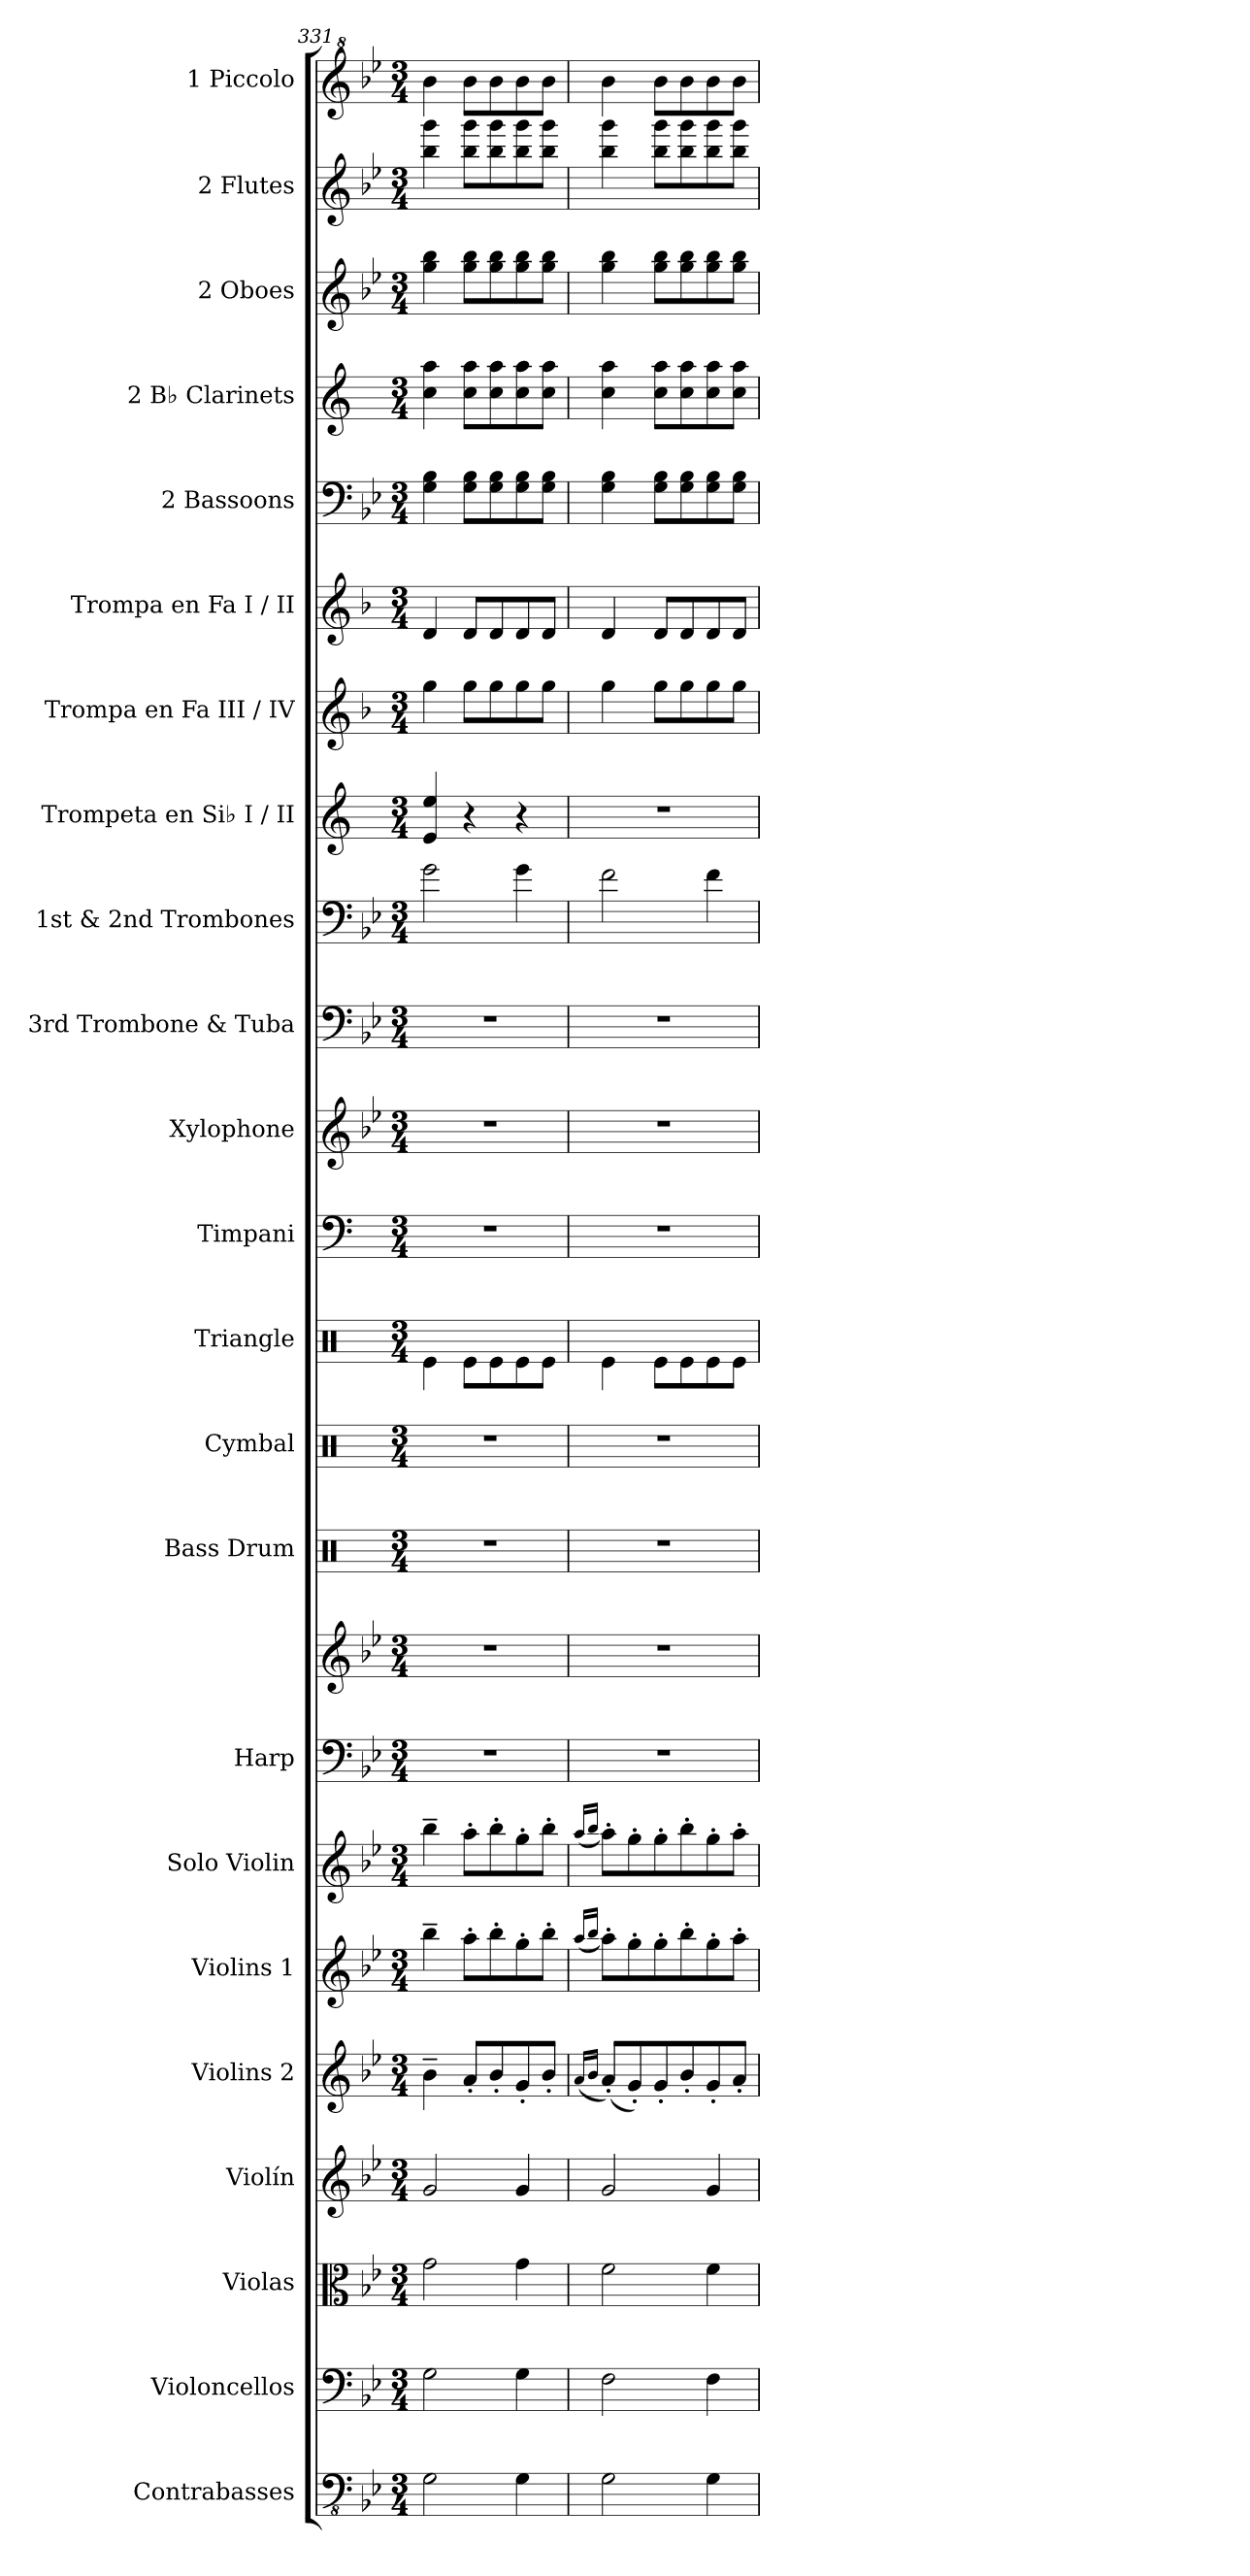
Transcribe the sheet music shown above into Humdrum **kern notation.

**kern	**kern	**kern	**kern	**kern	**kern	**kern	**kern	**kern	**kern	**kern	**kern	**kern	**kern	**kern	**kern	**kern	**kern	**kern	**kern	**kern	**kern	**kern	**kern
*part23	*part22	*part21	*part20	*part19	*part18	*part17	*part16	*part16	*part15	*part14	*part13	*part12	*part11	*part10	*part9	*part8	*part7	*part6	*part5	*part4	*part3	*part2	*part1
*staff24	*staff23	*staff22	*staff21	*staff20	*staff19	*staff18	*staff17	*staff16	*staff15	*staff14	*staff13	*staff12	*staff11	*staff10	*staff9	*staff8	*staff7	*staff6	*staff5	*staff4	*staff3	*staff2	*staff1
*I"Contrabasses	*I"Violoncellos	*I"Violas	*I"Violín	*I"Violins 2	*I"Violins 1	*I"Solo Violin	*I"Harp	*	*I"Bass Drum	*I"Cymbal	*I"Triangle	*I"Timpani	*I"Xylophone	*I"3rd Trombone     &amp; Tuba	*I"1st &amp; 2nd Trombones	*I"Trompeta en Si♭  I / II	*I"Trompa en Fa   III / IV	*I"Trompa en Fa I / II	*I"2 Bassoons	*I"2 B♭ Clarinets	*I"2 Oboes	*I"2 Flutes	*I"1 Piccolo
*I'Cbs.	*I'Vlcs.	*I'Vlas.	*I'Vln.	*I'Vlns. 2	*I'Vlns. 1	*I'S. Vln.	*I'Hrp.	*	*I'B. Dr.	*I'Cym.	*I'Trgl.	*I'Timp.	*I'Xyl.	*I'3rd Trb. &amp; Tba.	*I'1st &amp; 2nd    Trbs.	*I'Tpt. Si♭  I / II	*I'Trmp. Fa   III / IV	*I'Trmp. Fa I / II	*I'2 Bsns.	*I'2 B♭ Cls.	*I'2 Obs.	*I'2 Fls.	*I'1 Picc.
*clefFv4	*clefF4	*clefC3	*clefG2	*clefG2	*clefG2	*clefG2	*clefF4	*clefG2	*clefX	*clefX	*clefX	*clefF4	*clefG2	*clefF4	*clefF4	*clefG2	*clefG2	*clefG2	*clefF4	*clefG2	*clefG2	*clefG2	*clefG^2
*	*	*	*	*	*	*	*	*	*	*	*	*	*ITrd-7c-12	*	*	*ITrd1c2	*ITrd4c7	*ITrd4c7	*	*ITrd1c2	*	*	*ITrd-7c-12
*k[b-e-]	*k[b-e-]	*k[b-e-]	*k[b-e-]	*k[b-e-]	*k[b-e-]	*k[b-e-]	*k[b-e-]	*k[b-e-]	*k[]	*k[]	*k[]	*k[]	*k[b-e-]	*k[b-e-]	*k[b-e-]	*k[b-e-]	*k[b-e-]	*k[b-e-]	*k[b-e-]	*k[b-e-]	*k[b-e-]	*k[b-e-]	*k[b-e-]
*M3/4	*M3/4	*M3/4	*M3/4	*M3/4	*M3/4	*M3/4	*M3/4	*M3/4	*M3/4	*M3/4	*M3/4	*M3/4	*M3/4	*M3/4	*M3/4	*M3/4	*M3/4	*M3/4	*M3/4	*M3/4	*M3/4	*M3/4	*M3/4
=331	=331	=331	=331	=331	=331	=331	=331	=331	=331	=331	=331	=331	=331	=331	=331	=331	=331	=331	=331	=331	=331	=331	=331
2GG\	2G\	2g\	2g/	4b-~\	4bb-~\	4bb-~\	2.r	2.r	2.r	2.r	4Re\	2.r	2.r	2.r	2g\	4d/ 4dd/	4cc\	4G/	4G\ 4B-\	4b-\ 4gg\	4gg\ 4bb-\	4bb-\ 4ggg\	4bbb-\
.	.	.	.	8a'/L	8aa'\L	8aa'\L	.	.	.	.	8Re\L	.	.	.	.	4r	8cc\L	8G/L	8G\ 8B-\L	8b-\ 8gg\L	8gg\ 8bb-\L	8bb-\ 8ggg\L	8bbb-\L
.	.	.	.	8b-'/	8bb-'\	8bb-'\	.	.	.	.	8Re\	.	.	.	.	.	8cc\	8G/	8G\ 8B-\	8b-\ 8gg\	8gg\ 8bb-\	8bb-\ 8ggg\	8bbb-\
4GG\	4G\	4g\	4g/	8g'/	8gg'\	8gg'\	.	.	.	.	8Re\	.	.	.	4g\	4r	8cc\	8G/	8G\ 8B-\	8b-\ 8gg\	8gg\ 8bb-\	8bb-\ 8ggg\	8bbb-\
.	.	.	.	8b-'/J	8bb-'\J	8bb-'\J	.	.	.	.	8Re\J	.	.	.	.	.	8cc\J	8G/J	8G\ 8B-\J	8b-\ 8gg\J	8gg\ 8bb-\J	8bb-\ 8ggg\J	8bbb-\J
=332	=332	=332	=332	=332	=332	=332	=332	=332	=332	=332	=332	=332	=332	=332	=332	=332	=332	=332	=332	=332	=332	=332	=332
.	.	.	.	(<16qa/LL	(<16qaa/LL	(<16qaa/LL	.	.	.	.	.	.	.	.	.	.	.	.	.	.	.	.	.
.	.	.	.	16qb-/JJ	16qbb-/JJ	16qbb-/JJ	.	.	.	.	.	.	.	.	.	.	.	.	.	.	.	.	.
2GG\	2F\	2f\	2g/	(<8a'/L)	8aa'\L)	8aa'\L)	2.r	2.r	2.r	2.r	4Re\	2.r	2.r	2.r	2f\	2.r	4cc\	4G/	4G\ 4B-\	4b-\ 4gg\	4gg\ 4bb-\	4bb-\ 4ggg\	4bbb-\
.	.	.	.	8g'/)	8gg'\	8gg'\	.	.	.	.	.	.	.	.	.	.	.	.	.	.	.	.	.
.	.	.	.	8g'/	8gg'\	8gg'\	.	.	.	.	8Re\L	.	.	.	.	.	8cc\L	8G/L	8G\ 8B-\L	8b-\ 8gg\L	8gg\ 8bb-\L	8bb-\ 8ggg\L	8bbb-\L
.	.	.	.	8b-'/	8bb-'\	8bb-'\	.	.	.	.	8Re\	.	.	.	.	.	8cc\	8G/	8G\ 8B-\	8b-\ 8gg\	8gg\ 8bb-\	8bb-\ 8ggg\	8bbb-\
4GG\	4F\	4f\	4g/	8g'/	8gg'\	8gg'\	.	.	.	.	8Re\	.	.	.	4f\	.	8cc\	8G/	8G\ 8B-\	8b-\ 8gg\	8gg\ 8bb-\	8bb-\ 8ggg\	8bbb-\
.	.	.	.	8a'/J	8aa'\J	8aa'\J	.	.	.	.	8Re\J	.	.	.	.	.	8cc\J	8G/J	8G\ 8B-\J	8b-\ 8gg\J	8gg\ 8bb-\J	8bb-\ 8ggg\J	8bbb-\J
=	=	=	=	=	=	=	=	=	=	=	=	=	=	=	=	=	=	=	=	=	=	=	=
*-	*-	*-	*-	*-	*-	*-	*-	*-	*-	*-	*-	*-	*-	*-	*-	*-	*-	*-	*-	*-	*-	*-	*-
